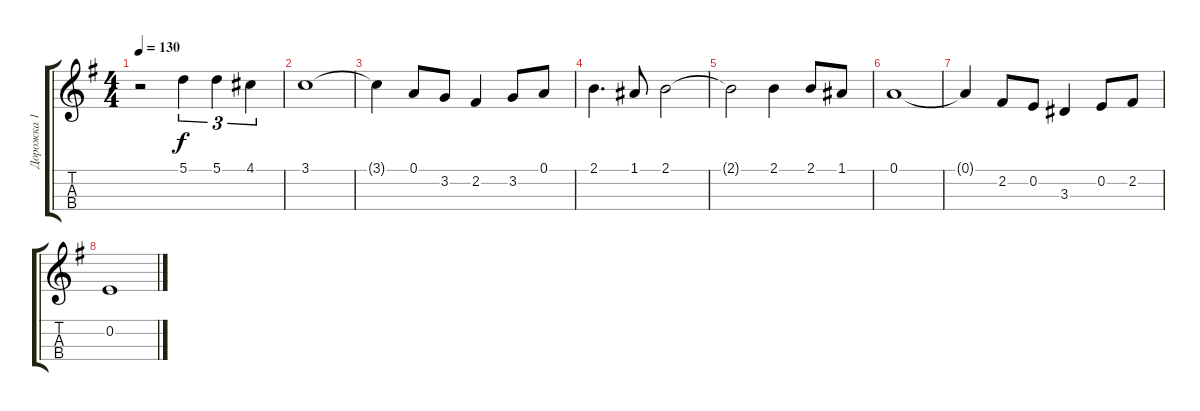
\track ("Дорожка 1" "Дорожка 1") {instrument acousticguitarsteel}
\staff {score tabs}
\tuning (A3 E3 C3 G2) {hide}
\ts (4 4)
\tempo 130
\clef g2
\ks eminor
r.2{dy f} 5.1.4{tu (3 2)} 5.1.4{tu (3 2)} 4.1.4{tu (3 2)} |
3.1.1 |
3.1{t}.4 0.1.8 3.2.8 2.2.4 3.2.8 0.1.8 |
2.1.4{d} 1.1.8 2.1.2 |
2.1{t}.2 2.1.4 2.1.8 1.1.8 |
0.1.1 |
0.1{t}.4 2.2.8 0.2.8 3.3.4 0.2.8 2.2.8 |
0.2.1
